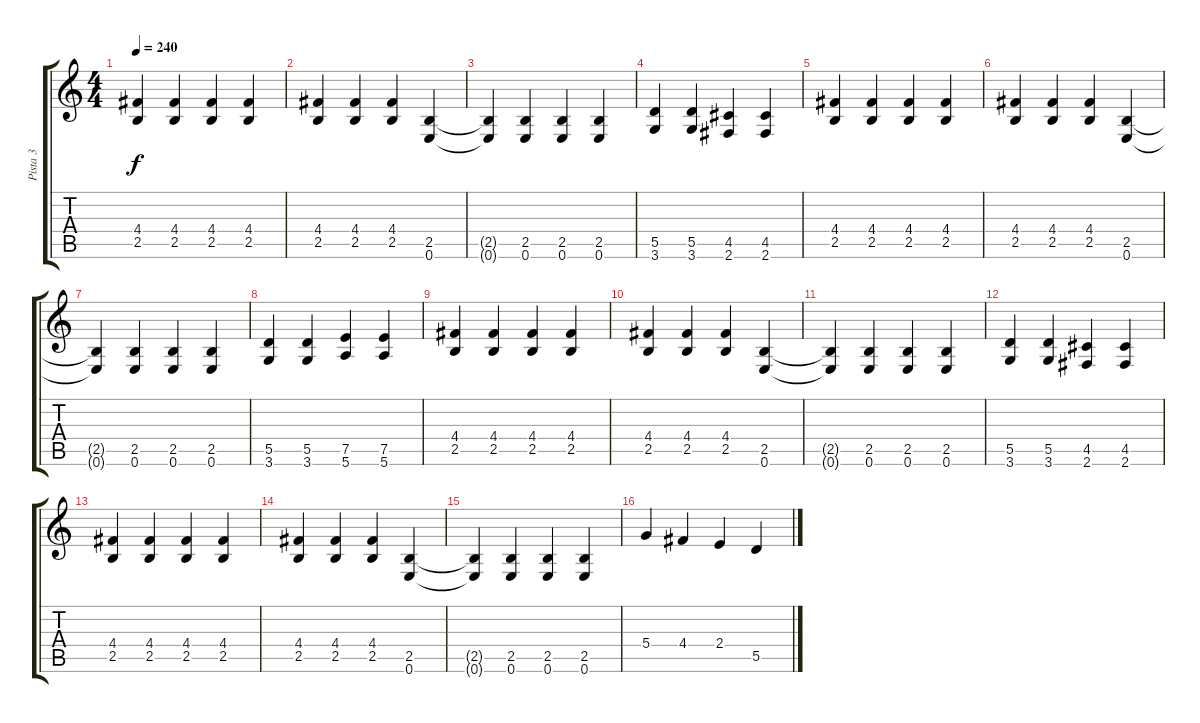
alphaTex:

\track ("Pista 3" "Pista 3") {instrument distortionguitar}
\staff {score tabs}
\tuning (E4 B3 G3 D3 A2 E2) {hide}
\ts (4 4)
\tempo 240
\clef g2
\ks c
(4.4 2.5).4{dy f} (4.4 2.5).4 (4.4 2.5).4 (4.4 2.5).4 |
(4.4 2.5).4 (4.4 2.5).4 (4.4 2.5).4 (2.5 0.6).4 |
(2.5{t} 0.6{t}).4 (2.5 0.6).4 (2.5 0.6).4 (2.5 0.6).4 |
(5.5 3.6).4 (5.5 3.6).4 (4.5 2.6).4 (4.5 2.6).4 |
(4.4 2.5).4 (4.4 2.5).4 (4.4 2.5).4 (4.4 2.5).4 |
(4.4 2.5).4 (4.4 2.5).4 (4.4 2.5).4 (2.5 0.6).4 |
(2.5{t} 0.6{t}).4 (2.5 0.6).4 (2.5 0.6).4 (2.5 0.6).4 |
(5.5 3.6).4 (5.5 3.6).4 (7.5 5.6).4 (7.5 5.6).4 |
(4.4 2.5).4 (4.4 2.5).4 (4.4 2.5).4 (4.4 2.5).4 |
(4.4 2.5).4 (4.4 2.5).4 (4.4 2.5).4 (2.5 0.6).4 |
(2.5{t} 0.6{t}).4 (2.5 0.6).4 (2.5 0.6).4 (2.5 0.6).4 |
(5.5 3.6).4 (5.5 3.6).4 (4.5 2.6).4 (4.5 2.6).4 |
(4.4 2.5).4 (4.4 2.5).4 (4.4 2.5).4 (4.4 2.5).4 |
(4.4 2.5).4 (4.4 2.5).4 (4.4 2.5).4 (2.5 0.6).4 |
(2.5{t} 0.6{t}).4 (2.5 0.6).4 (2.5 0.6).4 (2.5 0.6).4 |
5.4.4 4.4.4 2.4.4 5.5.4
